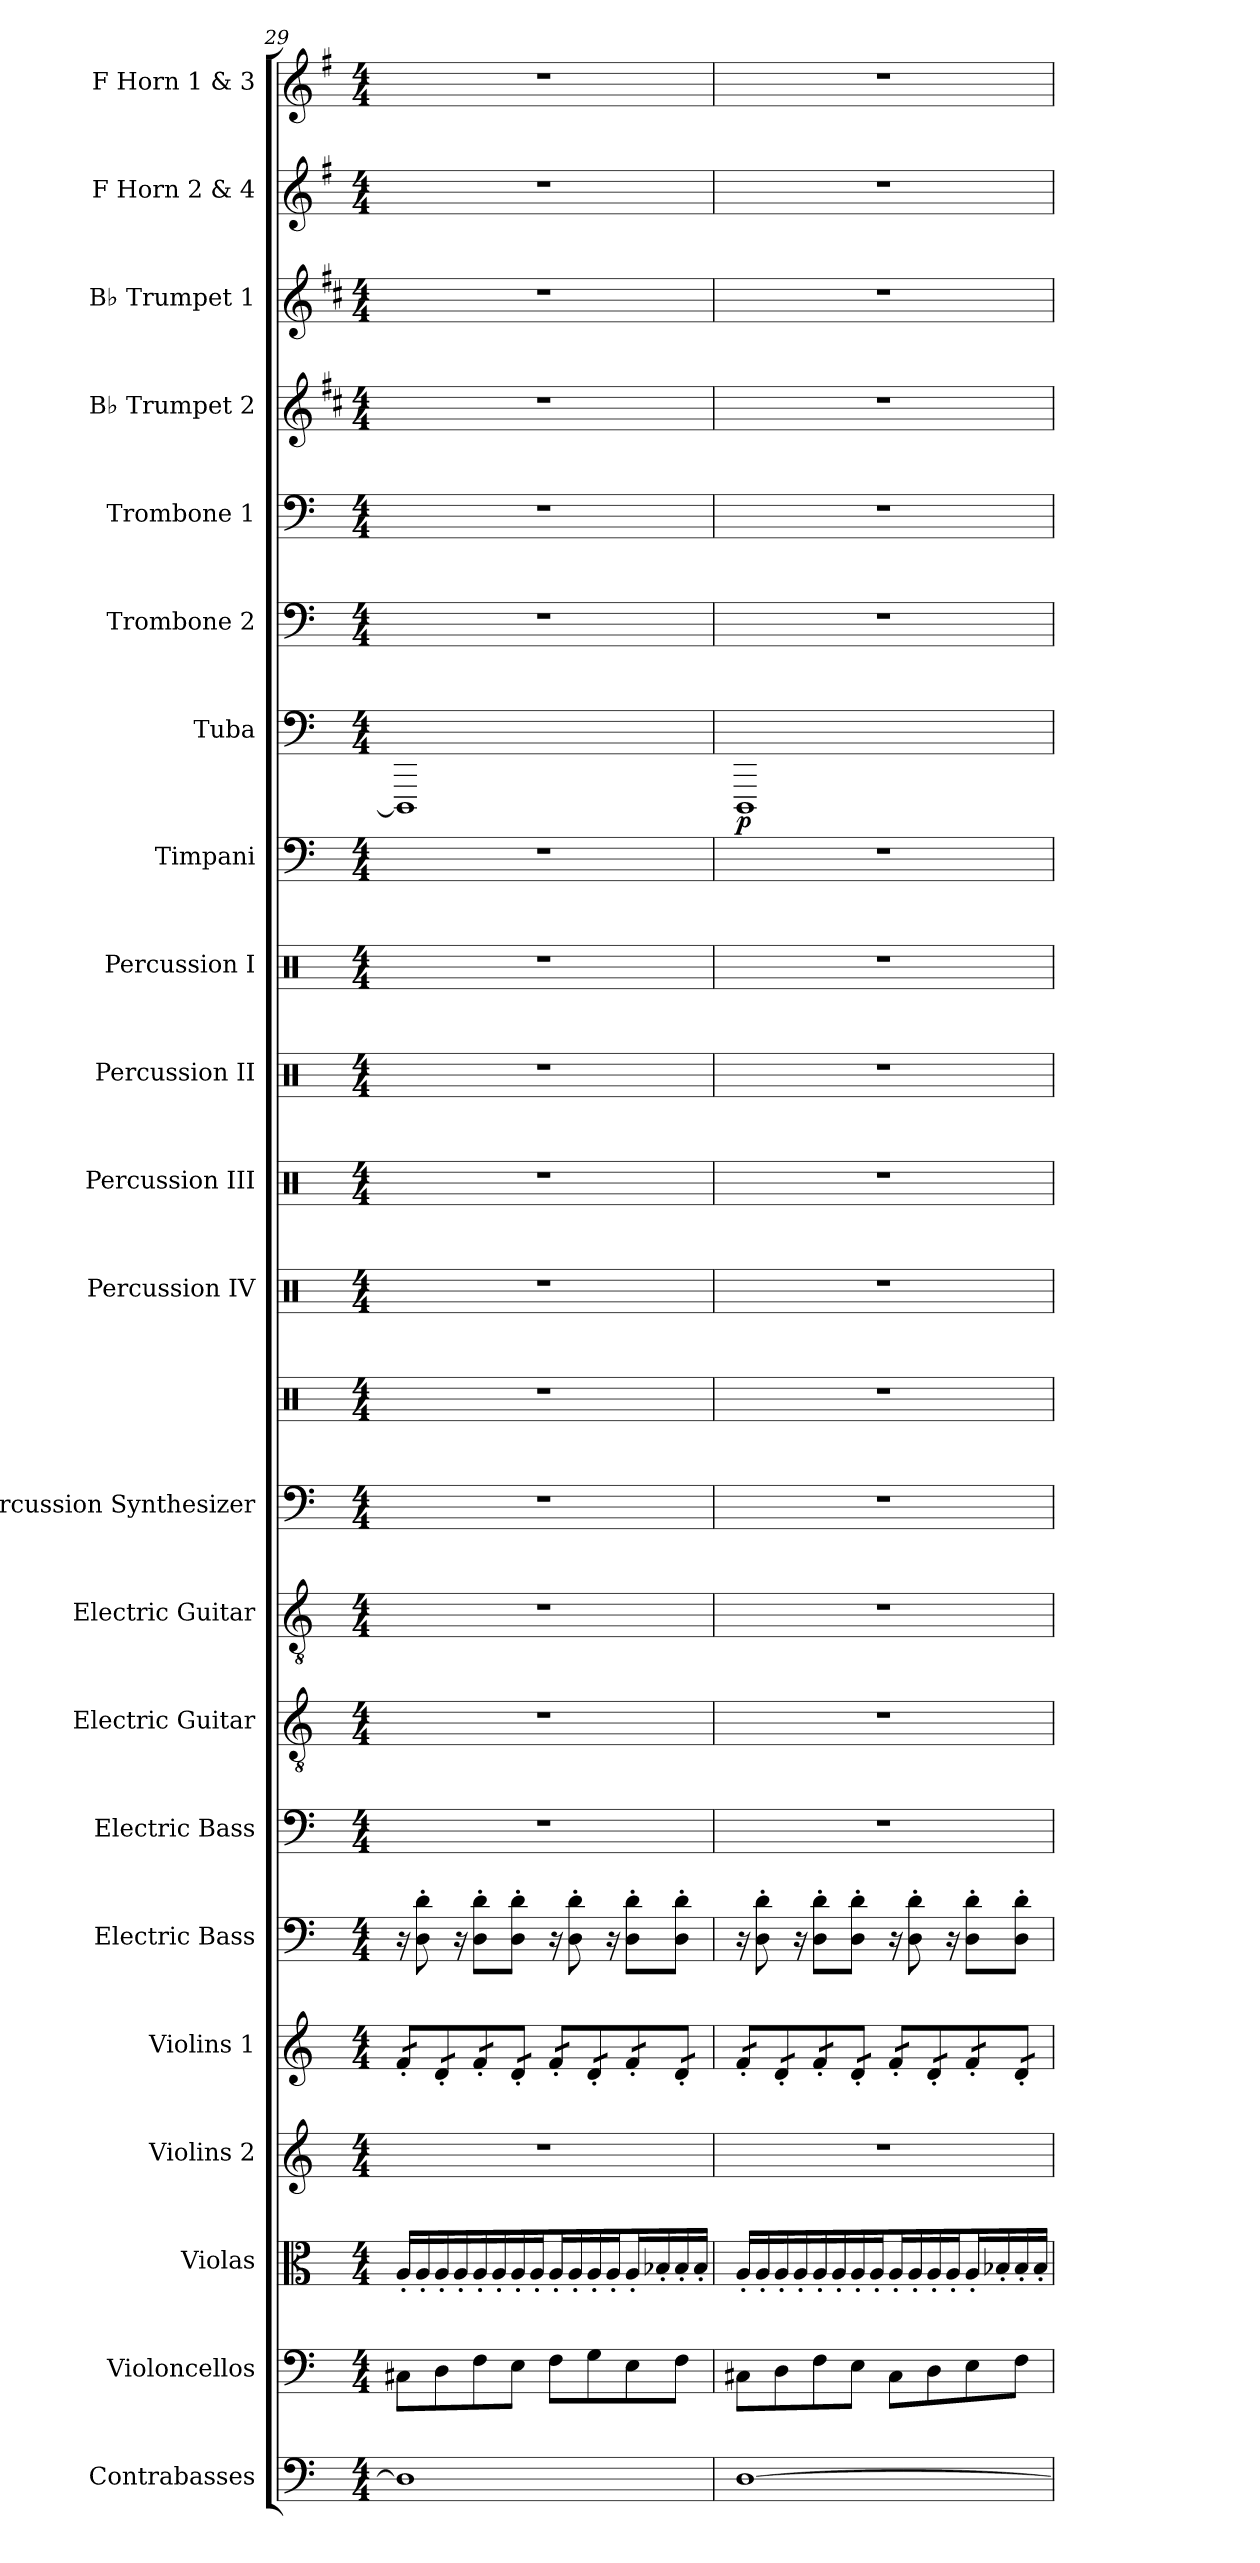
**kern	**kern	**kern	**kern	**kern	**kern	**kern	**kern	**kern	**kern	**kern	**kern	**kern	**kern	**kern	**kern	**kern	**dynam	**kern	**kern	**kern	**kern	**kern	**kern
*part22	*part21	*part20	*part19	*part18	*part17	*part16	*part15	*part14	*part13	*part13	*part12	*part11	*part10	*part9	*part8	*part7	*part7	*part6	*part5	*part4	*part3	*part2	*part1
*staff23	*staff22	*staff21	*staff20	*staff19	*staff18	*staff17	*staff16	*staff15	*staff14	*staff13	*staff12	*staff11	*staff10	*staff9	*staff8	*staff7	*staff7	*staff6	*staff5	*staff4	*staff3	*staff2	*staff1
*I"Contrabasses	*I"Violoncellos	*I"Violas	*I"Violins 2	*I"Violins 1	*I"Electric Bass	*I"Electric Bass	*I"Electric Guitar	*I"Electric Guitar	*I"Percussion Synthesizer	*	*I"Percussion IV	*I"Percussion III	*I"Percussion II	*I"Percussion I	*I"Timpani	*I"Tuba	*	*I"Trombone 2	*I"Trombone 1	*I"B♭ Trumpet 2	*I"B♭ Trumpet 1	*I"F Horn 2 &amp; 4	*I"F Horn 1 &amp; 3
*I'Cbs.	*I'Vcs.	*I'Vlas.	*I'Vlns. 2	*I'Vlns. 1	*I'El. B.	*I'El. B.	*I'El. Guit.	*I'El. Guit.	*I'Perc. Syn.	*	*I'Perc. IV	*I'Perc. III	*I'Perc. II	*I'Perc. I	*I'Timp.	*I'Tba.	*	*I'Tbn. 2	*I'Tbn. 1	*I'B♭ Tpt. 2	*I'B♭ Tpt. 1	*I'F Hn. 2 4	*I'F Hn. 1 3
*clefF4	*clefF4	*clefC3	*clefG2	*clefG2	*clefF4	*clefF4	*clefGv2	*clefGv2	*clefF4	*clefX	*clefX	*clefX	*clefX	*clefX	*clefF4	*clefF4	*	*clefF4	*clefF4	*clefG2	*clefG2	*clefG2	*clefG2
*ITrd7c12	*	*	*	*	*ITrd7c12	*ITrd7c12	*	*	*	*	*	*	*	*	*	*	*	*	*	*ITrd1c2	*ITrd1c2	*ITrd4c7	*ITrd4c7
*k[]	*k[]	*k[]	*k[]	*k[]	*k[]	*k[]	*k[]	*k[]	*k[]	*k[]	*k[]	*k[]	*k[]	*k[]	*k[]	*k[]	*	*k[]	*k[]	*k[]	*k[]	*k[]	*k[]
*M4/4	*M4/4	*M4/4	*M4/4	*M4/4	*M4/4	*M4/4	*M4/4	*M4/4	*M4/4	*M4/4	*M4/4	*M4/4	*M4/4	*M4/4	*M4/4	*M4/4	*	*M4/4	*M4/4	*M4/4	*M4/4	*M4/4	*M4/4
=29	=29	=29	=29	=29	=29	=29	=29	=29	=29	=29	=29	=29	=29	=29	=29	=29	=29	=29	=29	=29	=29	=29	=29
*	*	*tremolo	*	*	*	*	*	*	*	*	*	*	*	*	*	*	*	*	*	*	*	*	*
*	*	*	*	*tremolo	*	*	*	*	*	*	*	*	*	*	*	*	*	*	*	*	*	*	*
1DD]	8C#X\L	16A'/LL	1r	16f'/LL	16r	1r	1r	1r	1r	1r	1r	1r	1r	1r	1r	1DDD]	.	1r	1r	1r	1r	1r	1r
.	.	16A'/	.	16f'/	8DD\' 8D\'	.	.	.	.	.	.	.	.	.	.	.	.	.	.	.	.	.	.
.	8D\	16A'/	.	16d'/	.	.	.	.	.	.	.	.	.	.	.	.	.	.	.	.	.	.	.
.	.	16A'/	.	16d'/	16r	.	.	.	.	.	.	.	.	.	.	.	.	.	.	.	.	.	.
.	8F\	16A'/	.	16f'/	8DD\' 8D\'L	.	.	.	.	.	.	.	.	.	.	.	.	.	.	.	.	.	.
.	.	16A'/	.	16f'/	.	.	.	.	.	.	.	.	.	.	.	.	.	.	.	.	.	.	.
.	8E\J	16A'/	.	16d'/	8DD\' 8D\'J	.	.	.	.	.	.	.	.	.	.	.	.	.	.	.	.	.	.
.	.	16A'/JJ	.	16d'/JJ	.	.	.	.	.	.	.	.	.	.	.	.	.	.	.	.	.	.	.
.	8F\L	16A'/LL	.	16f'/LL	16r	.	.	.	.	.	.	.	.	.	.	.	.	.	.	.	.	.	.
.	.	16A'/	.	16f'/	8DD\' 8D\'	.	.	.	.	.	.	.	.	.	.	.	.	.	.	.	.	.	.
.	8G\	16A'/	.	16d'/	.	.	.	.	.	.	.	.	.	.	.	.	.	.	.	.	.	.	.
.	.	16A'/JJ	.	16d'/	16r	.	.	.	.	.	.	.	.	.	.	.	.	.	.	.	.	.	.
*	*	*Xtremolo	*	*	*	*	*	*	*	*	*	*	*	*	*	*	*	*	*	*	*	*	*
.	8E\	16A'/LL	.	16f'/	8DD\' 8D\'L	.	.	.	.	.	.	.	.	.	.	.	.	.	.	.	.	.	.
.	.	16B-X'/J	.	16f'/	.	.	.	.	.	.	.	.	.	.	.	.	.	.	.	.	.	.	.
*	*	*tremolo	*	*	*	*	*	*	*	*	*	*	*	*	*	*	*	*	*	*	*	*	*
.	8F\J	16B-'/	.	16d'/	8DD\' 8D\'J	.	.	.	.	.	.	.	.	.	.	.	.	.	.	.	.	.	.
.	.	16B-'/JJ	.	16d'/JJ	.	.	.	.	.	.	.	.	.	.	.	.	.	.	.	.	.	.	.
!!LO:PB:g=z
=30	=30	=30	=30	=30	=30	=30	=30	=30	=30	=30	=30	=30	=30	=30	=30	=30	=30	=30	=30	=30	=30	=30	=30
!	!	!	!	!	!	!	!	!	!	!	!	!	!	!	!	!	!LO:DY:b	!	!	!	!	!	!
[1DD	8C#X\L	16A'/LL	1r	16f'/LL	16r	1r	1r	1r	1r	1r	1r	1r	1r	1r	1r	1DDD	p	1r	1r	1r	1r	1r	1r
.	.	16A'/	.	16f'/	8DD\' 8D\'	.	.	.	.	.	.	.	.	.	.	.	.	.	.	.	.	.	.
.	8D\	16A'/	.	16d'/	.	.	.	.	.	.	.	.	.	.	.	.	.	.	.	.	.	.	.
.	.	16A'/	.	16d'/	16r	.	.	.	.	.	.	.	.	.	.	.	.	.	.	.	.	.	.
.	8F\	16A'/	.	16f'/	8DD\' 8D\'L	.	.	.	.	.	.	.	.	.	.	.	.	.	.	.	.	.	.
.	.	16A'/	.	16f'/	.	.	.	.	.	.	.	.	.	.	.	.	.	.	.	.	.	.	.
.	8E\J	16A'/	.	16d'/	8DD\' 8D\'J	.	.	.	.	.	.	.	.	.	.	.	.	.	.	.	.	.	.
.	.	16A'/JJ	.	16d'/JJ	.	.	.	.	.	.	.	.	.	.	.	.	.	.	.	.	.	.	.
.	8C#\L	16A'/LL	.	16f'/LL	16r	.	.	.	.	.	.	.	.	.	.	.	.	.	.	.	.	.	.
.	.	16A'/	.	16f'/	8DD\' 8D\'	.	.	.	.	.	.	.	.	.	.	.	.	.	.	.	.	.	.
.	8D\	16A'/	.	16d'/	.	.	.	.	.	.	.	.	.	.	.	.	.	.	.	.	.	.	.
.	.	16A'/JJ	.	16d'/	16r	.	.	.	.	.	.	.	.	.	.	.	.	.	.	.	.	.	.
*	*	*Xtremolo	*	*	*	*	*	*	*	*	*	*	*	*	*	*	*	*	*	*	*	*	*
.	8E\	16A'/LL	.	16f'/	8DD\' 8D\'L	.	.	.	.	.	.	.	.	.	.	.	.	.	.	.	.	.	.
.	.	16B-X'/J	.	16f'/	.	.	.	.	.	.	.	.	.	.	.	.	.	.	.	.	.	.	.
*	*	*tremolo	*	*	*	*	*	*	*	*	*	*	*	*	*	*	*	*	*	*	*	*	*
.	8F\J	16B-'/	.	16d'/	8DD\' 8D\'J	.	.	.	.	.	.	.	.	.	.	.	.	.	.	.	.	.	.
.	.	16B-'/JJ	.	16d'/JJ	.	.	.	.	.	.	.	.	.	.	.	.	.	.	.	.	.	.	.
*	*	*	*	*Xtremolo	*	*	*	*	*	*	*	*	*	*	*	*	*	*	*	*	*	*	*
*	*	*Xtremolo	*	*	*	*	*	*	*	*	*	*	*	*	*	*	*	*	*	*	*	*	*
=	=	=	=	=	=	=	=	=	=	=	=	=	=	=	=	=	=	=	=	=	=	=	=
*-	*-	*-	*-	*-	*-	*-	*-	*-	*-	*-	*-	*-	*-	*-	*-	*-	*-	*-	*-	*-	*-	*-	*-
